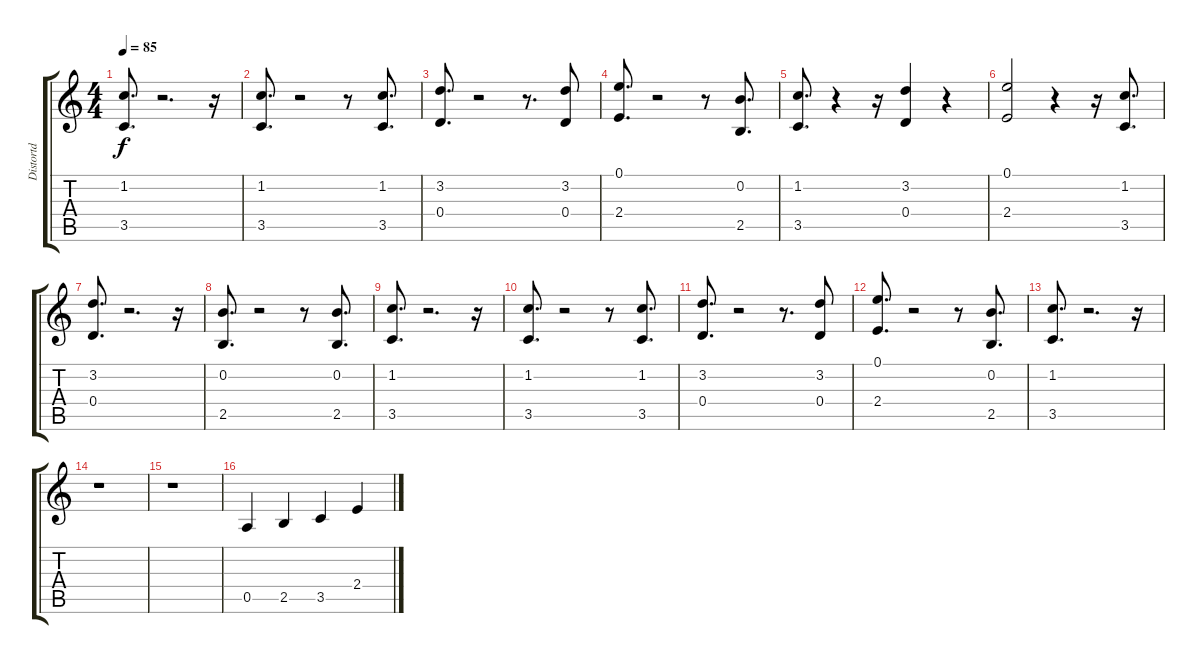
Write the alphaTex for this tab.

\track ("Distortd" "Distortd") {instrument distortionguitar}
\staff {score tabs}
\tuning (E4 B3 G3 D3 A2 E2) {hide}
\ts (4 4)
\tempo 85
\clef g2
\ks c
(1.2 3.5).8{d dy f} r.2{d} r.16 |
(1.2 3.5).8{d} r.2 r.8 (1.2 3.5).8{d} |
(3.2 0.4).8{d} r.2 r.8{d} (3.2 0.4).8 |
(0.1 2.4).8{d} r.2 r.8 (0.2 2.5).8{d} |
(1.2 3.5).8{d} r.4 r.16 (3.2 0.4).4 r.4 |
(0.1 2.4).2 r.4 r.16 (1.2 3.5).8{d} |
(3.2 0.4).8{d} r.2{d} r.16 |
(0.2 2.5).8{d} r.2 r.8 (0.2 2.5).8{d} |
(1.2 3.5).8{d} r.2{d} r.16 |
(1.2 3.5).8{d} r.2 r.8 (1.2 3.5).8{d} |
(3.2 0.4).8{d} r.2 r.8{d} (3.2 0.4).8 |
(0.1 2.4).8{d} r.2 r.8 (0.2 2.5).8{d} |
(1.2 3.5).8{d} r.2{d} r.16 |
r.1 |
r.1 |
0.5.4 2.5.4 3.5.4 2.4.4
